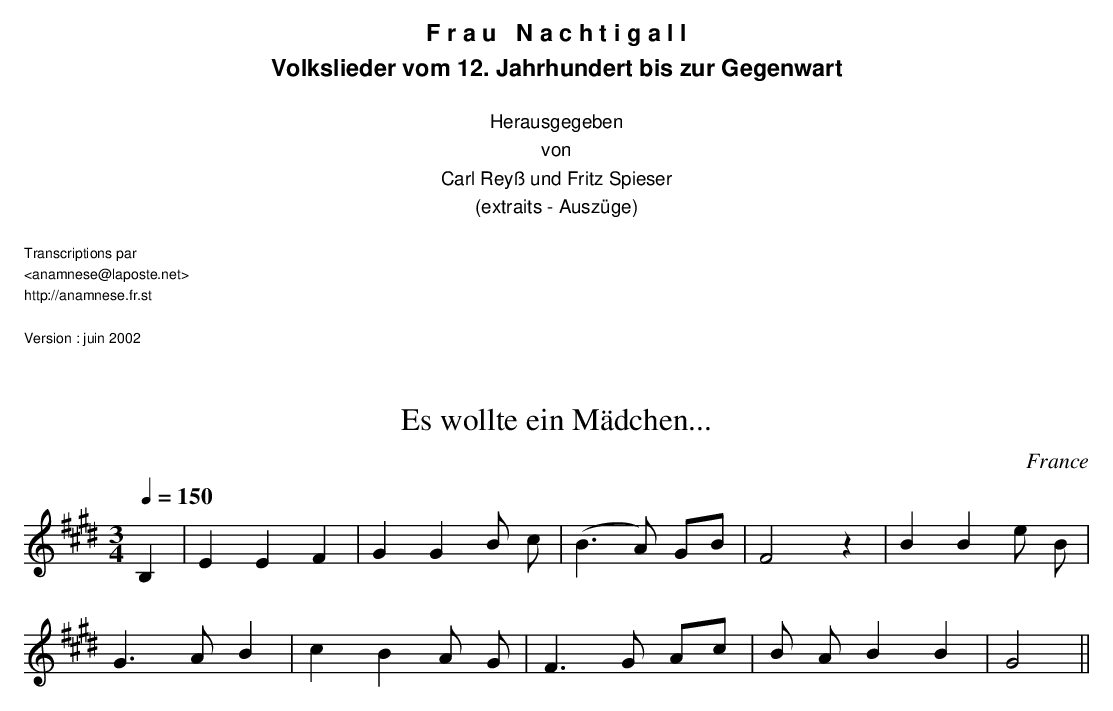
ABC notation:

X:1
T:Es wollte ein Mädchen...
O:France
M:3/4
L:1/4
Q:1/4=150
K:E
B, | EEF | GG B/ c/ | (B3/2A/) G/B/ | F2 z | BB e/ B/ |
G>A B | cB A/ G/ | F>G A/c/ | B/ A/ B B | G2 ||
